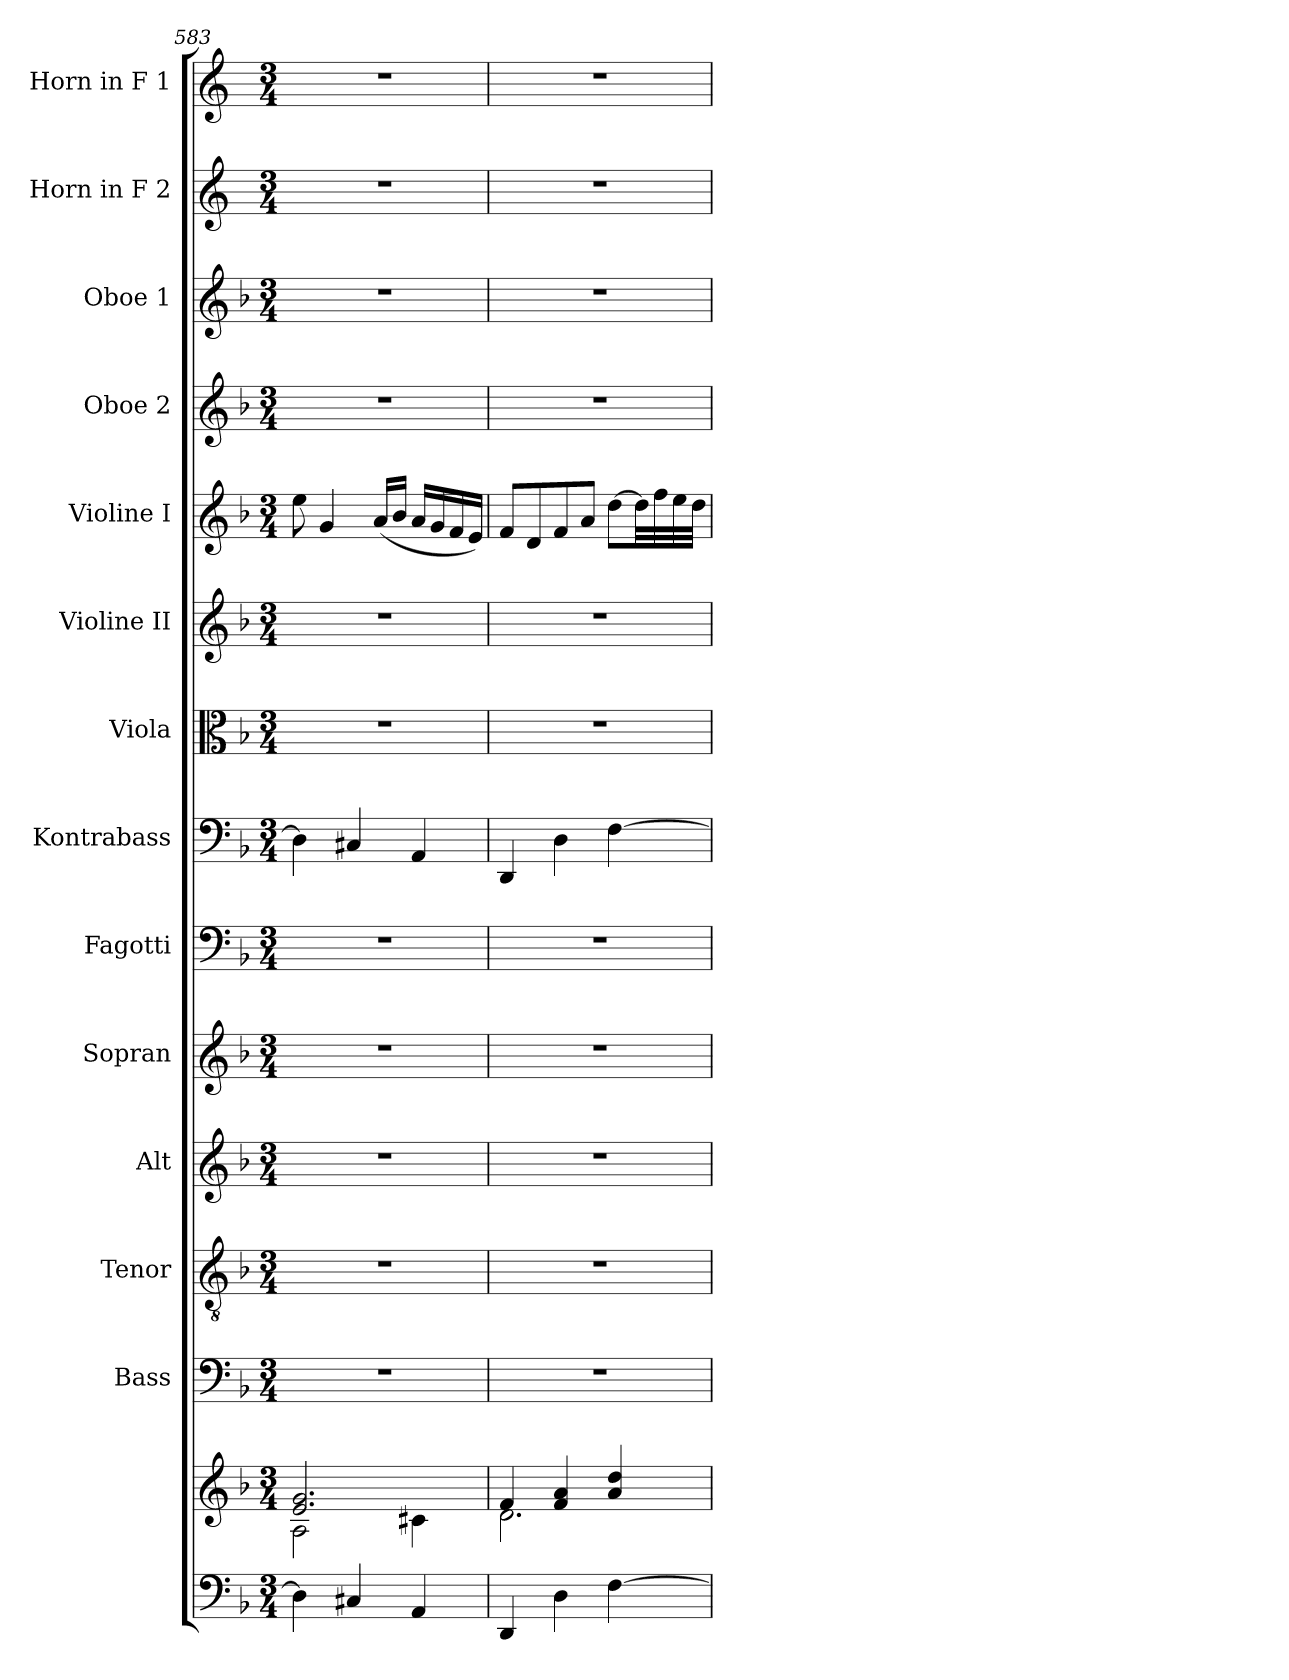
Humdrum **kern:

**kern	**kern	**kern	**kern	**kern	**kern	**kern	**kern	**kern	**kern	**kern	**kern	**kern	**kern	**kern
*part14	*part14	*part13	*part12	*part11	*part10	*part9	*part8	*part7	*part6	*part5	*part4	*part3	*part2	*part1
*staff15	*staff14	*staff13	*staff12	*staff11	*staff10	*staff9	*staff8	*staff7	*staff6	*staff5	*staff4	*staff3	*staff2	*staff1
*	*	*I"Bass	*I"Tenor	*I"Alt	*I"Sopran	*I"Fagotti	*I"Kontrabass	*I"Viola	*I"Violine II	*I"Violine I	*I"Oboe 2	*I"Oboe 1	*I"Horn in F 2	*I"Horn in F 1
*	*	*I'B.	*I'T.	*I'A.	*I'S.	*I'Fg.	*I'Kb.	*I'Vla.	*I'Vl. II	*I'Vl. I	*I'Ob. 2	*I'Ob. 1	*	*
*clefF4	*clefG2	*clefF4	*clefGv2	*clefG2	*clefG2	*clefF4	*clefF4	*clefC3	*clefG2	*clefG2	*clefG2	*clefG2	*clefG2	*clefG2
*	*	*	*	*	*	*	*ITrd7c12	*	*	*	*	*	*ITrd4c7	*ITrd4c7
*k[b-]	*k[b-]	*k[b-]	*k[b-]	*k[b-]	*k[b-]	*k[b-]	*k[b-]	*k[b-]	*k[b-]	*k[b-]	*k[b-]	*k[b-]	*k[b-]	*k[b-]
*F:	*F:	*F:	*F:	*F:	*F:	*F:	*F:	*F:	*F:	*F:	*F:	*F:	*F:	*F:
*M3/4	*M3/4	*M3/4	*M3/4	*M3/4	*M3/4	*M3/4	*M3/4	*M3/4	*M3/4	*M3/4	*M3/4	*M3/4	*M3/4	*M3/4
=583	=583	=583	=583	=583	=583	=583	=583	=583	=583	=583	=583	=583	=583	=583
*	*^	*	*	*	*	*	*	*	*	*	*	*	*	*
4D\]	2.e/ 2.g/	2A\	2.r	2.r	2.r	2.r	2.r	4DD\]	2.r	2.r	8ee\	2.r	2.r	2.r	2.r
.	.	.	.	.	.	.	.	.	.	.	4g/	.	.	.	.
4C#X/	.	.	.	.	.	.	.	4CC#X/	.	.	.	.	.	.	.
.	.	.	.	.	.	.	.	.	.	.	(<16a/LL	.	.	.	.
.	.	.	.	.	.	.	.	.	.	.	16b-/JJ	.	.	.	.
4AA/	.	4c#X\	.	.	.	.	.	4AAA/	.	.	16a/LL	.	.	.	.
.	.	.	.	.	.	.	.	.	.	.	16g/	.	.	.	.
.	.	.	.	.	.	.	.	.	.	.	16f/	.	.	.	.
.	.	.	.	.	.	.	.	.	.	.	16e/JJ)	.	.	.	.
=584	=584	=584	=584	=584	=584	=584	=584	=584	=584	=584	=584	=584	=584	=584	=584
4DD/	4f/	2.d\	2.r	2.r	2.r	2.r	2.r	4DDD/	2.r	2.r	8f/L	2.r	2.r	2.r	2.r
.	.	.	.	.	.	.	.	.	.	.	8d/	.	.	.	.
4D\	4f/ 4a/	.	.	.	.	.	.	4DD\	.	.	8f/	.	.	.	.
.	.	.	.	.	.	.	.	.	.	.	8a/J	.	.	.	.
[4F\	4a/ 4dd/	.	.	.	.	.	.	[4FF\	.	.	[8dd\L	.	.	.	.
.	.	.	.	.	.	.	.	.	.	.	32dd\LL]	.	.	.	.
.	.	.	.	.	.	.	.	.	.	.	32ff\	.	.	.	.
.	.	.	.	.	.	.	.	.	.	.	32ee\	.	.	.	.
.	.	.	.	.	.	.	.	.	.	.	32dd\JJJ	.	.	.	.
*	*v	*v	*	*	*	*	*	*	*	*	*	*	*	*	*
=	=	=	=	=	=	=	=	=	=	=	=	=	=	=
*-	*-	*-	*-	*-	*-	*-	*-	*-	*-	*-	*-	*-	*-	*-
